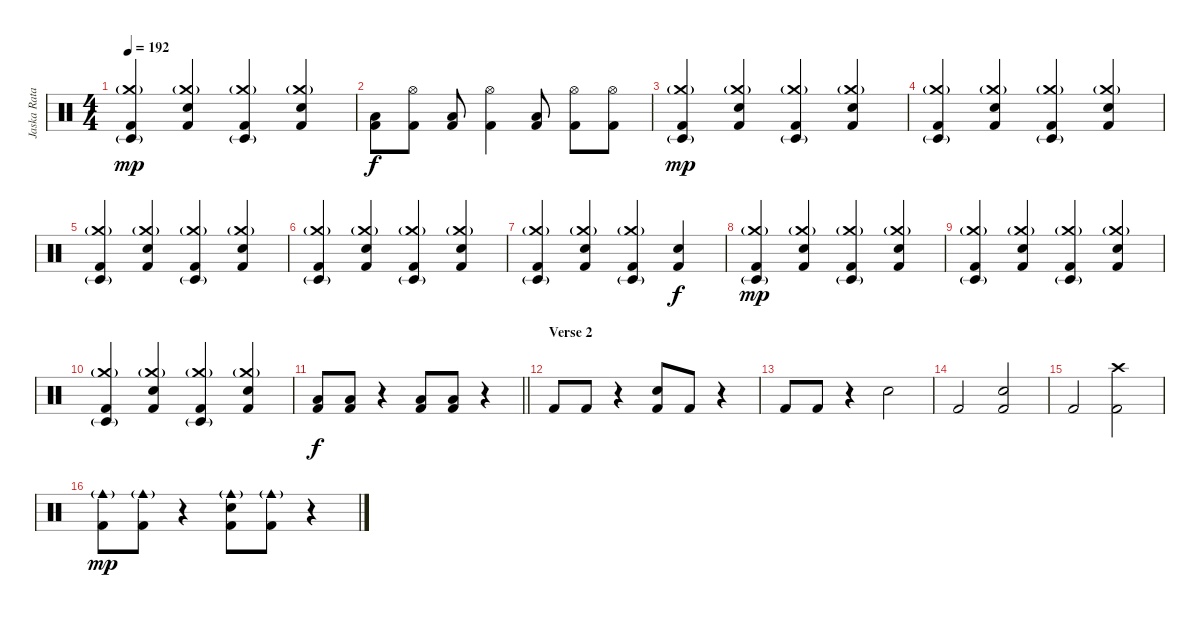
\track ("Jaska Ratakinan" "Jaska Rata") {instrument percussion}
\staff {score}
\articulation defaults
\ts (4 4)
\tempo 192
\clef neutral
\ks c
("Kick (hit) 2" "Crash medium (hit)"{g} "Timbale low (hit)"{g}).4{dy mp} ("Kick (hit) 2" "Crash medium (hit)"{g} "Snare (hit) 2").4 ("Kick (hit) 2" "Crash medium (hit)"{g} "Timbale low (hit)"{g}).4 ("Kick (hit) 2" "Crash medium (hit)"{g} "Snare (hit) 2").4 |
("Kick (hit) 2" "Low Tom (hit)").8{dy f} ("Kick (hit) 2" "Hi-Hat (open)").8 ("Kick (hit) 2" "Low Tom (hit)").8 ("Kick (hit) 2" "Hi-Hat (open)").4 ("Kick (hit) 2" "Low Tom (hit)").8 ("Kick (hit) 2" "Hi-Hat (open)").8 ("Kick (hit) 2" "Hi-Hat (open)").8 |
("Kick (hit) 2" "Crash medium (hit)"{g} "Timbale low (hit)"{g}).4{dy mp} ("Kick (hit) 2" "Crash medium (hit)"{g} "Snare (hit) 2").4 ("Kick (hit) 2" "Crash medium (hit)"{g} "Timbale low (hit)"{g}).4 ("Kick (hit) 2" "Crash medium (hit)"{g} "Snare (hit) 2").4 |
("Kick (hit) 2" "Crash medium (hit)"{g} "Timbale low (hit)"{g}).4 ("Kick (hit) 2" "Crash medium (hit)"{g} "Snare (hit) 2").4 ("Kick (hit) 2" "Crash medium (hit)"{g} "Timbale low (hit)"{g}).4 ("Kick (hit) 2" "Crash medium (hit)"{g} "Snare (hit) 2").4 |
("Kick (hit) 2" "Crash medium (hit)"{g} "Timbale low (hit)"{g}).4 ("Kick (hit) 2" "Crash medium (hit)"{g} "Snare (hit) 2").4 ("Kick (hit) 2" "Crash medium (hit)"{g} "Timbale low (hit)"{g}).4 ("Kick (hit) 2" "Crash medium (hit)"{g} "Snare (hit) 2").4 |
("Kick (hit) 2" "Crash medium (hit)"{g} "Timbale low (hit)"{g}).4 ("Kick (hit) 2" "Crash medium (hit)"{g} "Snare (hit) 2").4 ("Kick (hit) 2" "Crash medium (hit)"{g} "Timbale low (hit)"{g}).4 ("Kick (hit) 2" "Crash medium (hit)"{g} "Snare (hit) 2").4 |
("Kick (hit) 2" "Crash medium (hit)"{g} "Timbale low (hit)"{g}).4 ("Kick (hit) 2" "Crash medium (hit)"{g} "Snare (hit) 2").4 ("Kick (hit) 2" "Crash medium (hit)"{g} "Timbale low (hit)"{g}).4 ("Kick (hit) 2" "Snare (hit) 2").4{dy f} |
("Kick (hit) 2" "Crash medium (hit)"{g} "Timbale low (hit)"{g}).4{dy mp} ("Kick (hit) 2" "Crash medium (hit)"{g} "Snare (hit) 2").4 ("Kick (hit) 2" "Crash medium (hit)"{g} "Timbale low (hit)"{g}).4 ("Kick (hit) 2" "Crash medium (hit)"{g} "Snare (hit) 2").4 |
("Kick (hit) 2" "Crash medium (hit)"{g} "Timbale low (hit)"{g}).4 ("Kick (hit) 2" "Crash medium (hit)"{g} "Snare (hit) 2").4 ("Kick (hit) 2" "Crash medium (hit)"{g} "Timbale low (hit)"{g}).4 ("Kick (hit) 2" "Crash medium (hit)"{g} "Snare (hit) 2").4 |
("Kick (hit) 2" "Crash medium (hit)"{g} "Timbale low (hit)"{g}).4 ("Kick (hit) 2" "Crash medium (hit)"{g} "Snare (hit) 2").4 ("Kick (hit) 2" "Crash medium (hit)"{g} "Timbale low (hit)"{g}).4 ("Kick (hit) 2" "Crash medium (hit)"{g} "Snare (hit) 2").4 |
\barLineRight lightlight
("Kick (hit) 2" "Low Tom (hit)").8{dy f} ("Kick (hit) 2" "Low Tom (hit)").8 r.4 ("Kick (hit) 2" "Low Tom (hit)").8 ("Kick (hit) 2" "Low Tom (hit)").8 r.4 |
\section ("" "Verse 2")
"Kick (hit) 2".8 "Kick (hit) 2".8 r.4 ("Kick (hit) 2" "Snare (hit) 2").8 "Kick (hit) 2".8 r.4 |
"Kick (hit) 2".8 "Kick (hit) 2".8 r.4 "Snare (hit) 2".2 |
"Kick (hit) 2".2 ("Kick (hit) 2" "Snare (hit) 2").2 |
"Kick (hit) 2".2 ("Kick (hit) 2" "Crash high (hit)").2 |
("Kick (hit) 2" "Cowbell medium (hit)"{g}).8{dy mp} ("Kick (hit) 2" "Cowbell medium (hit)"{g}).8 r.4 ("Kick (hit) 2" "Cowbell medium (hit)"{g} "Snare (hit) 2").8 ("Kick (hit) 2" "Cowbell medium (hit)"{g}).8 r.4
